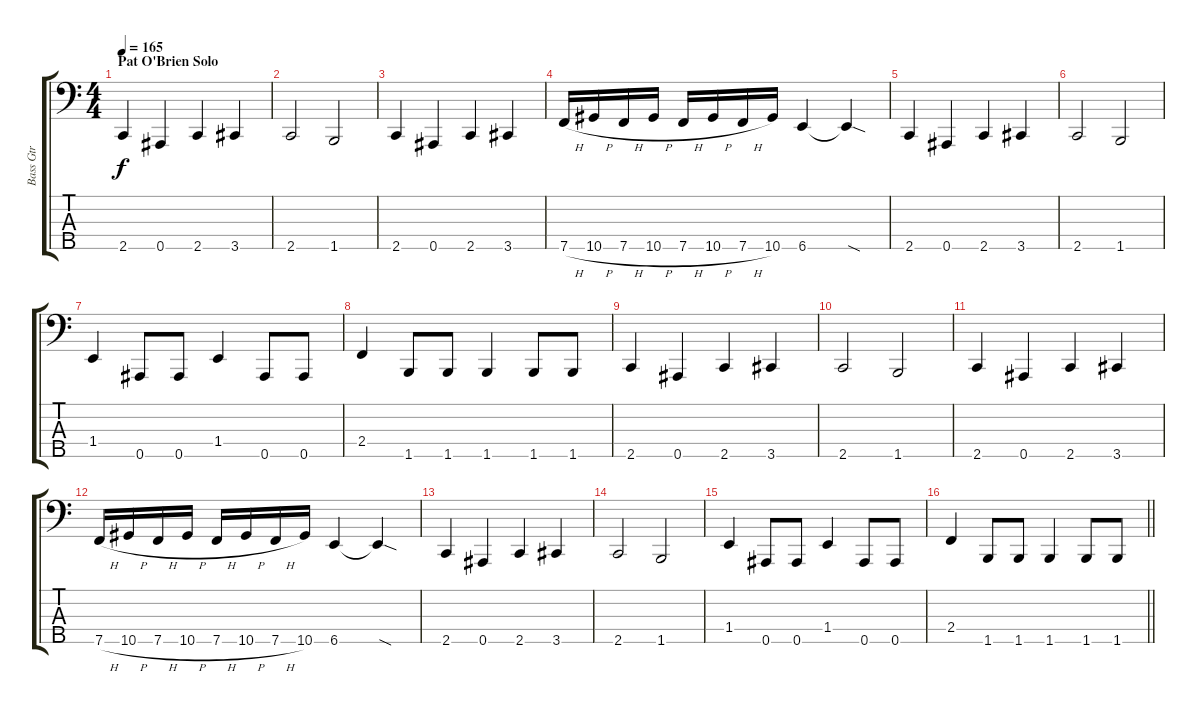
\track ("Bass Gtr" "Bass Gtr") {instrument electricbassfinger}
\staff {score tabs}
\tuning (Gb2 Db2 Ab1 Eb1 Bb0) {hide}
\ts (4 4)
\section ("" "Pat O'Brien Solo")
\tempo 165
\clef f4
\ks c
2.5.4{dy f} 0.5.4 2.5.4 3.5.4 |
2.5.2 1.5.2 |
2.5.4 0.5.4 2.5.4 3.5.4 |
7.5{h}.16 10.5{h}.16 7.5{h}.16 10.5{h}.16 7.5{h}.16 10.5{h}.16 7.5{h}.16 10.5.16 6.5.4 6.5{sod t}.4 |
2.5.4 0.5.4 2.5.4 3.5.4 |
2.5.2 1.5.2 |
1.4.4 0.5.8 0.5.8 1.4.4 0.5.8 0.5.8 |
2.4.4 1.5.8 1.5.8 1.5.4 1.5.8 1.5.8 |
2.5.4 0.5.4 2.5.4 3.5.4 |
2.5.2 1.5.2 |
2.5.4 0.5.4 2.5.4 3.5.4 |
7.5{h}.16 10.5{h}.16 7.5{h}.16 10.5{h}.16 7.5{h}.16 10.5{h}.16 7.5{h}.16 10.5.16 6.5.4 6.5{sod t}.4 |
2.5.4 0.5.4 2.5.4 3.5.4 |
2.5.2 1.5.2 |
1.4.4 0.5.8 0.5.8 1.4.4 0.5.8 0.5.8 |
\barLineRight lightlight
2.4.4 1.5.8 1.5.8 1.5.4 1.5.8 1.5.8
